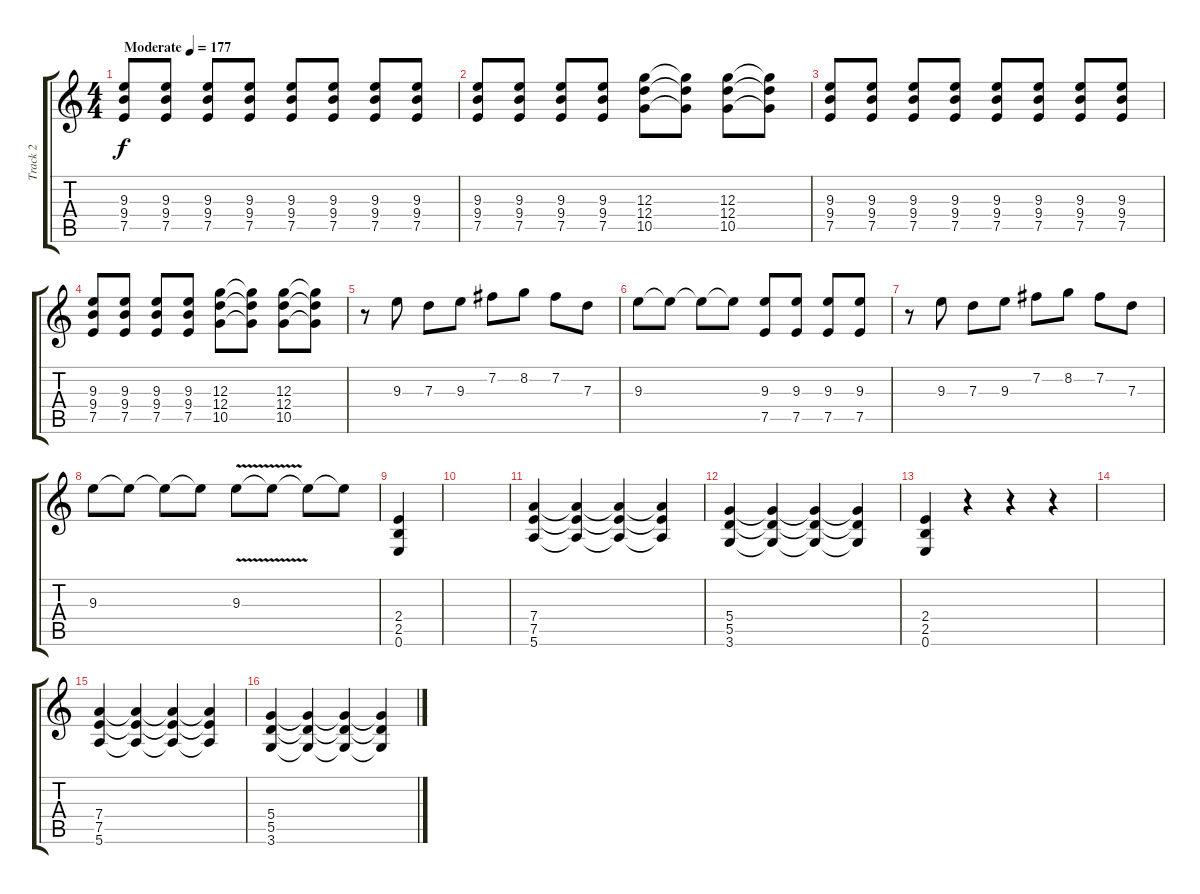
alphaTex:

\track ("Track 2" "Track 2") {instrument distortionguitar}
\staff {score tabs}
\tuning (E4 B3 G3 D3 A2 E2) {hide}
\ts (4 4)
\tempo (177 "Moderate")
\clef g2
\ks c
(9.3 9.4 7.5).8{dy f instrument distortionguitar} (9.3 9.4 7.5).8 (9.3 9.4 7.5).8 (9.3 9.4 7.5).8 (9.3 9.4 7.5).8 (9.3 9.4 7.5).8 (9.3 9.4 7.5).8 (9.3 9.4 7.5).8 |
(9.3 9.4 7.5).8 (9.3 9.4 7.5).8 (9.3 9.4 7.5).8 (9.3 9.4 7.5).8 (12.3 12.4 10.5).8 (12.3{t} 12.4{t} 10.5{t}).8 (12.3 12.4 10.5).8 (12.3{t} 12.4{t} 10.5{t}).8 |
(9.3 9.4 7.5).8 (9.3 9.4 7.5).8 (9.3 9.4 7.5).8 (9.3 9.4 7.5).8 (9.3 9.4 7.5).8 (9.3 9.4 7.5).8 (9.3 9.4 7.5).8 (9.3 9.4 7.5).8 |
(9.3 9.4 7.5).8 (9.3 9.4 7.5).8 (9.3 9.4 7.5).8 (9.3 9.4 7.5).8 (12.3 12.4 10.5).8 (12.3{t} 12.4{t} 10.5{t}).8 (12.3 12.4 10.5).8 (12.3{t} 12.4{t} 10.5{t}).8 |
r.8 9.3.8 7.3.8 9.3.8 7.2.8 8.2.8 7.2.8 7.3.8 |
9.3.8 9.3{t}.8 9.3{t}.8 9.3{t}.8 (9.3 7.5).8 (9.3 7.5).8 (9.3 7.5).8 (9.3 7.5).8 |
r.8 9.3.8 7.3.8 9.3.8 7.2.8 8.2.8 7.2.8 7.3.8 |
9.3.8 9.3{t}.8 9.3{t}.8 9.3{t}.8 9.3{v}.8 9.3{t}.8 9.3{t}.8 9.3{t}.8 |
(2.4 2.5 0.6).4 |
|
(7.4 7.5 5.6).4 (7.4{t} 7.5{t} 5.6{t}).4 (7.4{t} 7.5{t} 5.6{t}).4 (7.4{t} 7.5{t} 5.6{t}).4 |
(5.4 5.5 3.6).4 (5.4{t} 5.5{t} 3.6{t}).4 (5.4{t} 5.5{t} 3.6{t}).4 (5.4{t} 5.5{t} 3.6{t}).4 |
(2.4 2.5 0.6).4 r.4 r.4 r.4 |
|
(7.4 7.5 5.6).4 (7.4{t} 7.5{t} 5.6{t}).4 (7.4{t} 7.5{t} 5.6{t}).4 (7.4{t} 7.5{t} 5.6{t}).4 |
(5.4 5.5 3.6).4 (5.4{t} 5.5{t} 3.6{t}).4 (5.4{t} 5.5{t} 3.6{t}).4 (5.4{t} 5.5{t} 3.6{t}).4
